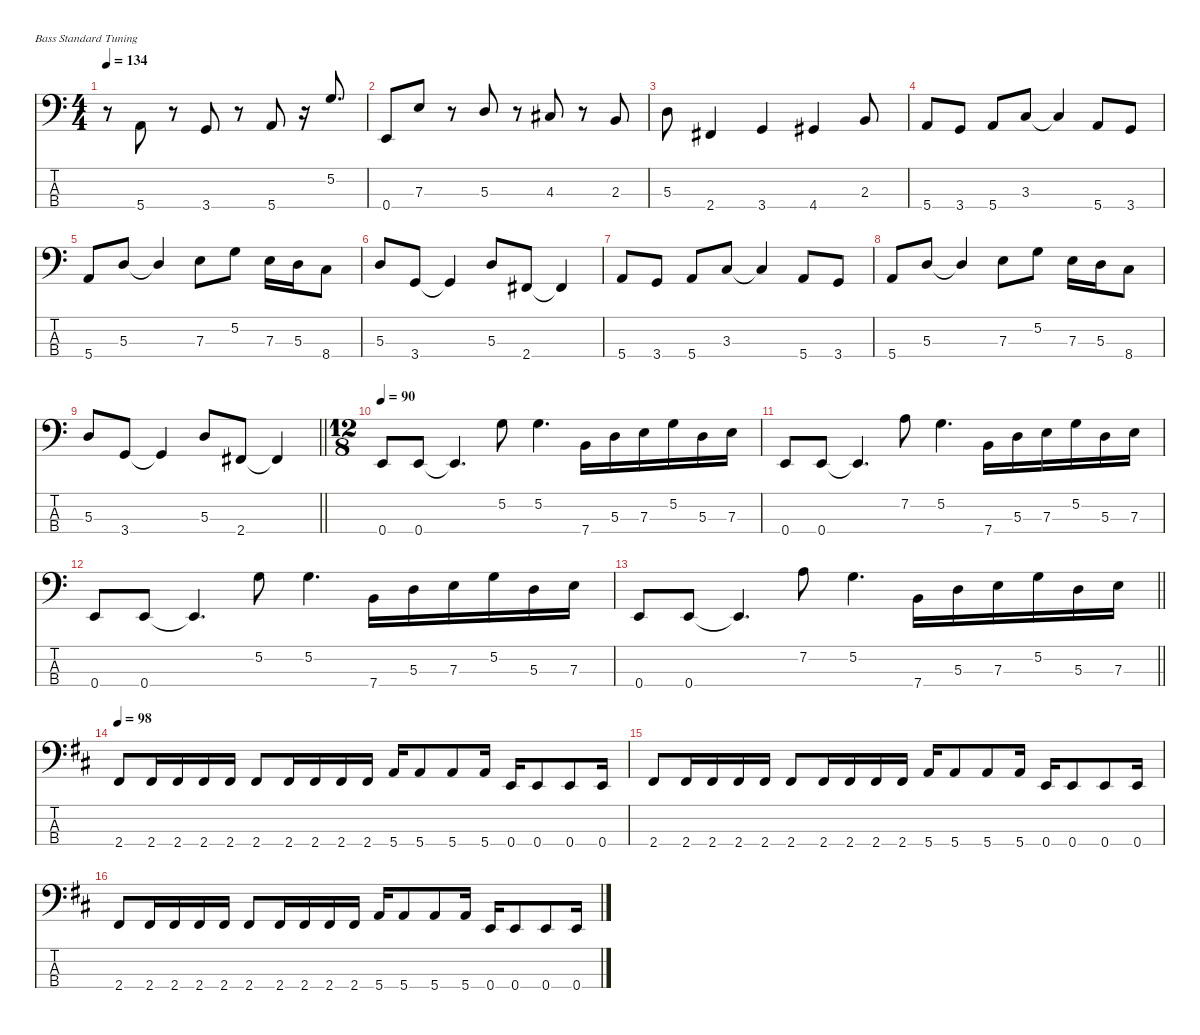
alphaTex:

\defaultSystemsLayout 4
\hideDynamics
\bracketExtendMode nobrackets
\singleTrackTrackNamePolicy hidden
\multiTrackTrackNamePolicy hidden
\firstSystemTrackNameMode fullname
\otherSystemsTrackNameOrientation horizontal
\track ("BASS" "s.guit.") {instrument acousticguitarsteel}
\staff {score tabs}
\tuning (G2 D2 A1 E1)
\ts (4 4)
\tempo 134
\clef f4
\ks c
r.8{dy f beam Down} 5.4.8{beam Up} r.8{beam Up} 3.4.8{beam Up} r.8{beam Up} 5.4.8{beam Up} r.16{beam Up} 5.2.8{d beam Down} |
0.4.8{beam Up} 7.3.8{beam Up} r.8{beam Up} 5.3.8{beam Up} r.8{beam Up} 4.3{acc #}.8{beam Up} r.8{beam Up} 2.3.8{beam Up} |
5.3.8{beam Down} 2.4{acc #}.4{beam Up} 3.4.4{beam Up} 4.4{acc #}.4{beam Up} 2.3.8{beam Up} |
5.4.8{dy mf beam Up} 3.4.8{beam Up} 5.4.8{beam Up} 3.3.8{beam Up} 3.3{t}.4{dy f beam Up} 5.4.8{dy mf beam Up} 3.4.8{beam Up} |
5.4.8{beam Up} 5.3.8{beam Up} 5.3{t}.4{dy f beam Up} 7.3.8{dy mf beam Down} 5.2.8{beam Down} 7.3.16{beam Down} 5.3.16{beam Down} 8.4.8{beam Down} |
5.3.8{beam Up} 3.4.8{beam Up} 3.4{t}.4{dy f beam Up} 5.3.8{dy mf beam Up} 2.4{acc #}.8{beam Up} 2.4{t acc #}.4{dy f beam Up} |
5.4.8{dy mf beam Up} 3.4.8{beam Up} 5.4.8{beam Up} 3.3.8{beam Up} 3.3{t}.4{dy f beam Up} 5.4.8{dy mf beam Up} 3.4.8{beam Up} |
5.4.8{beam Up} 5.3.8{beam Up} 5.3{t}.4{dy f beam Up} 7.3.8{dy mf beam Down} 5.2.8{beam Down} 7.3.16{beam Down} 5.3.16{beam Down} 8.4.8{beam Down} |
\barLineRight lightlight
5.3.8{beam Up} 3.4.8{beam Up} 3.4{t}.4{dy f beam Up} 5.3.8{dy mf beam Up} 2.4{acc #}.8{beam Up} 2.4{t acc #}.4{dy f beam Up} |
\ts (12 8)
\beaming (8 3 3 3 3)
\tempo 90
0.4.8{beam Up} 0.4.8{beam Up} 0.4{t}.4{d beam Up} 5.2.8{beam Down} 5.2.4{d beam Down} 7.4.16{beam Down} 5.3.16{beam Down} 7.3.16{beam Down} 5.2.16{beam Down} 5.3.16{beam Down} 7.3.16{beam Down} |
0.4.8{beam Up} 0.4.8{beam Up} 0.4{t}.4{d beam Up} 7.2.8{beam Down} 5.2.4{d beam Down} 7.4.16{beam Down} 5.3.16{beam Down} 7.3.16{beam Down} 5.2.16{beam Down} 5.3.16{beam Down} 7.3.16{beam Down} |
0.4.8{beam Up} 0.4.8{beam Up} 0.4{t}.4{d beam Up} 5.2.8{beam Down} 5.2.4{d beam Down} 7.4.16{beam Down} 5.3.16{beam Down} 7.3.16{beam Down} 5.2.16{beam Down} 5.3.16{beam Down} 7.3.16{beam Down} |
\barLineRight lightlight
0.4.8{beam Up} 0.4.8{beam Up} 0.4{t}.4{d beam Up} 7.2.8{beam Down} 5.2.4{d beam Down} 7.4.16{beam Down} 5.3.16{beam Down} 7.3.16{beam Down} 5.2.16{beam Down} 5.3.16{beam Down} 7.3.16{beam Down} |
\tempo 98
\ks bminor
2.4{acc #}.8{beam Up} 2.4{acc #}.16{beam Up} 2.4{acc #}.16{beam Up} 2.4{acc #}.16{beam Up} 2.4{acc #}.16{beam Up} 2.4{acc #}.8{beam Up} 2.4{acc #}.16{beam Up} 2.4{acc #}.16{beam Up} 2.4{acc #}.16{beam Up} 2.4{acc #}.16{beam Up} 5.4{acc forcenatural}.16{beam Up} 5.4{acc forcenatural}.8{beam Up} 5.4{acc forcenatural}.8{beam Up} 5.4{acc forcenatural}.16{beam Up} 0.4{acc forcenatural}.16{beam Up} 0.4{acc forcenatural}.8{beam Up} 0.4{acc forcenatural}.8{beam Up} 0.4{acc forcenatural}.16{beam Up} |
2.4{acc #}.8{beam Up} 2.4{acc #}.16{beam Up} 2.4{acc #}.16{beam Up} 2.4{acc #}.16{beam Up} 2.4{acc #}.16{beam Up} 2.4{acc #}.8{beam Up} 2.4{acc #}.16{beam Up} 2.4{acc #}.16{beam Up} 2.4{acc #}.16{beam Up} 2.4{acc #}.16{beam Up} 5.4{acc forcenatural}.16{beam Up} 5.4{acc forcenatural}.8{beam Up} 5.4{acc forcenatural}.8{beam Up} 5.4{acc forcenatural}.16{beam Up} 0.4{acc forcenatural}.16{beam Up} 0.4{acc forcenatural}.8{beam Up} 0.4{acc forcenatural}.8{beam Up} 0.4{acc forcenatural}.16{beam Up} |
2.4{acc #}.8{beam Up} 2.4{acc #}.16{beam Up} 2.4{acc #}.16{beam Up} 2.4{acc #}.16{beam Up} 2.4{acc #}.16{beam Up} 2.4{acc #}.8{beam Up} 2.4{acc #}.16{beam Up} 2.4{acc #}.16{beam Up} 2.4{acc #}.16{beam Up} 2.4{acc #}.16{beam Up} 5.4{acc forcenatural}.16{beam Up} 5.4{acc forcenatural}.8{beam Up} 5.4{acc forcenatural}.8{beam Up} 5.4{acc forcenatural}.16{beam Up} 0.4{acc forcenatural}.16{beam Up} 0.4{acc forcenatural}.8{beam Up} 0.4{acc forcenatural}.8{beam Up} 0.4{acc forcenatural}.16{beam Up}
